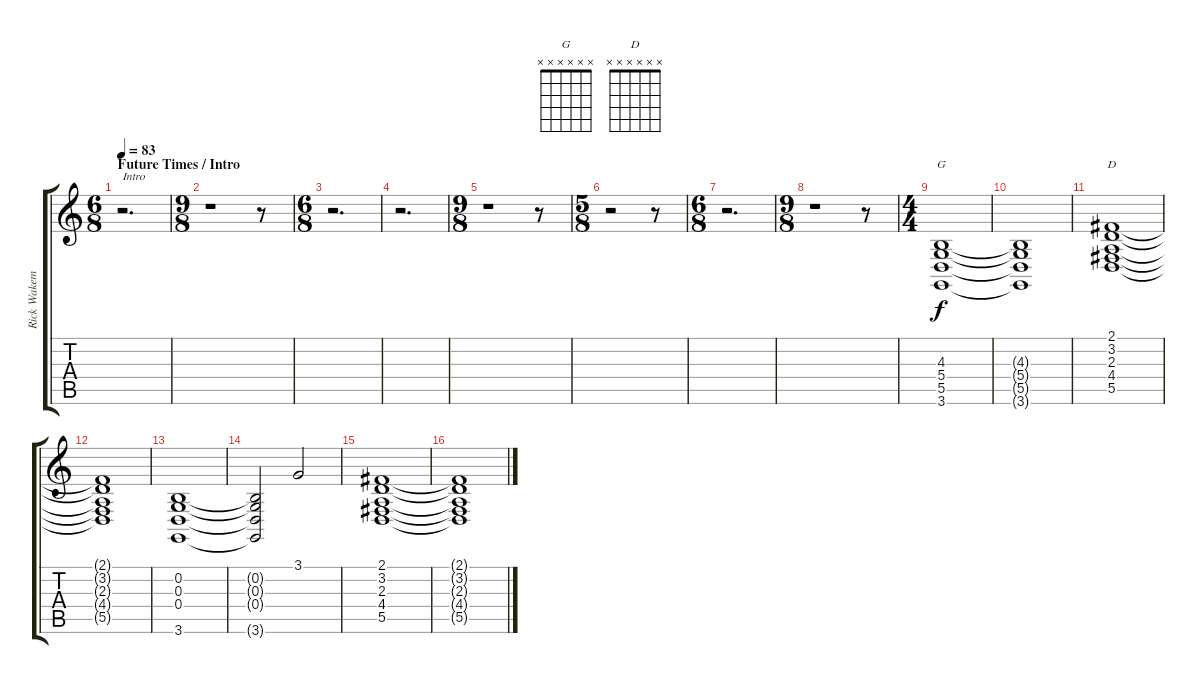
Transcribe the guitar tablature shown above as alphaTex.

\track ("Rick Wakeman 2" "Rick Wakem") {instrument synthstrings2}
\staff {score tabs}
\tuning (E4 B3 G3 D3 A2 E2) {hide}
\chord ("G" x x x x x x) {firstfret 0}
\chord ("D" x x x x x x) {firstfret 0}
\ts (6 8)
\section ("" "Future Times / Intro")
\tempo 83
\clef g2
\ks c
r.2{d txt "Intro" dy f instrument synthstrings2} |
\ts (9 8)
r.1 r.8 |
\ts (6 8)
r.2{d} |
r.2{d} |
\ts (9 8)
r.1 r.8 |
\ts (5 8)
r.2 r.8 |
\ts (6 8)
r.2{d} |
\ts (9 8)
r.1 r.8 |
\ts (4 4)
(4.3 5.4 5.5 3.6).1{ch "G" volume 16 balance 12 instrument synthstrings2} |
(4.3{t} 5.4{t} 5.5{t} 3.6{t}).1 |
(2.1 3.2 2.3 4.4 5.5).1{ch "D"} |
(2.1{t} 3.2{t} 2.3{t} 4.4{t} 5.5{t}).1 |
(0.2 0.3 0.4 3.6).1 |
(0.2{t} 0.3{t} 0.4{t} 3.6{t}).2 3.1.2 |
(2.1 3.2 2.3 4.4 5.5).1 |
(2.1{t} 3.2{t} 2.3{t} 4.4{t} 5.5{t}).1
